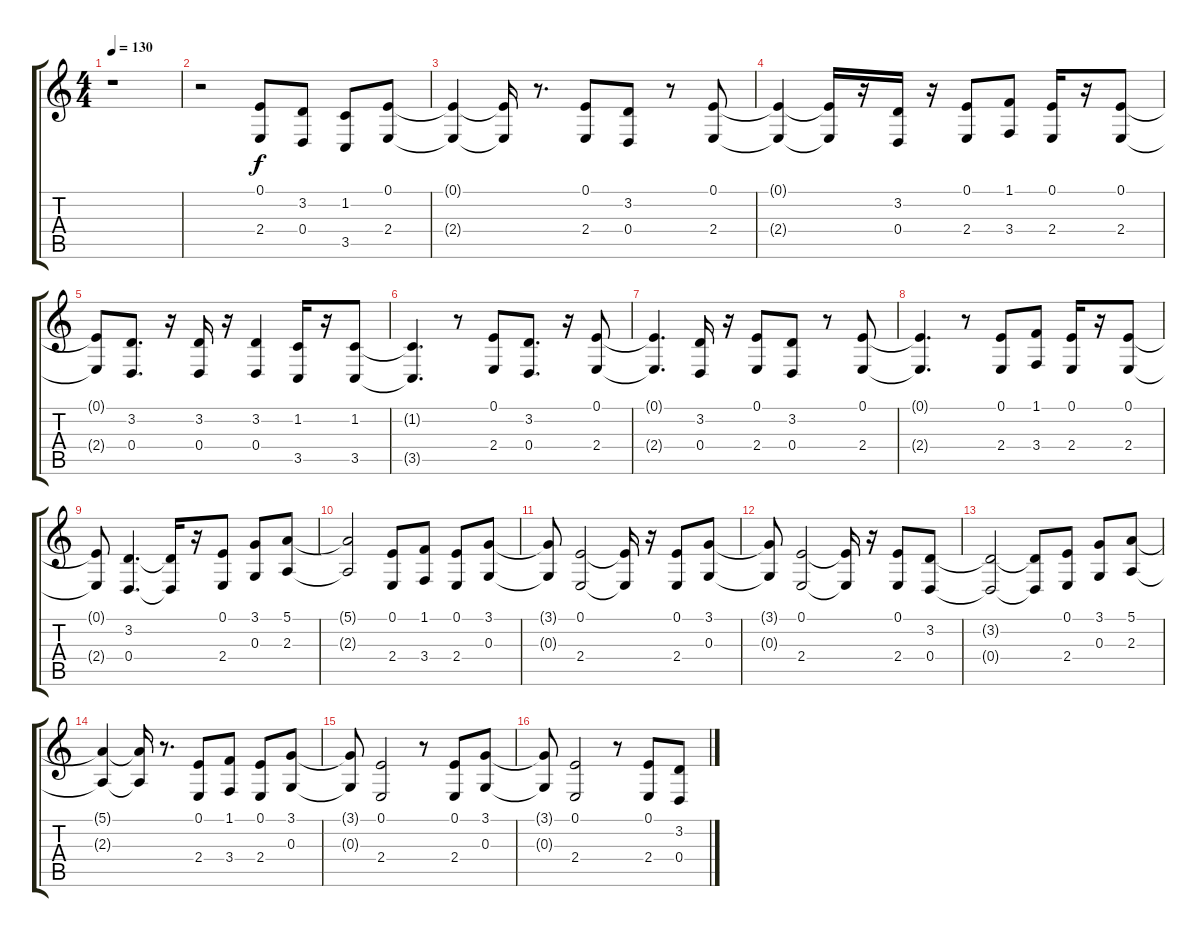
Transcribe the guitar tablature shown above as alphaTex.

\track "" {instrument lead5charang}
\staff {score tabs}
\tuning (E4 B3 G3 D3 A2 E2) {hide}
\ts (4 4)
\tempo 130
\clef g2
\ks c
r.1{dy f} |
r.2 (0.1 2.4).8 (3.2 0.4).8 (1.2 3.5).8 (0.1 2.4).8 |
(0.1{t} 2.4{t}).4 (0.1{t} 2.4{t}).16 r.8{d} (0.1 2.4).8 (3.2 0.4).8 r.8 (0.1 2.4).8 |
(0.1{t} 2.4{t}).4 (0.1{t} 2.4{t}).16 r.16 (3.2 0.4).16 r.16 (0.1 2.4).8 (1.1 3.4).8 (0.1 2.4).16 r.16 (0.1 2.4).8 |
(0.1{t} 2.4{t}).8 (3.2 0.4).8{d} r.16 (3.2 0.4).16 r.16 (3.2 0.4).4 (1.2 3.5).16 r.16 (1.2 3.5).8 |
(1.2{t} 3.5{t}).4{d} r.8 (0.1 2.4).8 (3.2 0.4).8{d} r.16 (0.1 2.4).8 |
(0.1{t} 2.4{t}).4{d} (3.2 0.4).16 r.16 (0.1 2.4).8 (3.2 0.4).8 r.8 (0.1 2.4).8 |
(0.1{t} 2.4{t}).4{d} r.8 (0.1 2.4).8 (1.1 3.4).8 (0.1 2.4).16 r.16 (0.1 2.4).8 |
(0.1{t} 2.4{t}).8 (3.2 0.4).4{d} (3.2{t} 0.4{t}).16 r.16 (0.1 2.4).8 (3.1 0.3).8 (5.1 2.3).8 |
(5.1{t} 2.3{t}).2 (0.1 2.4).8 (1.1 3.4).8 (0.1 2.4).8 (3.1 0.3).8 |
(3.1{t} 0.3{t}).8 (0.1 2.4).2 (0.1{t} 2.4{t}).16 r.16 (0.1 2.4).8 (3.1 0.3).8 |
(3.1{t} 0.3{t}).8 (0.1 2.4).2 (0.1{t} 2.4{t}).16 r.16 (0.1 2.4).8 (3.2 0.4).8 |
(3.2{t} 0.4{t}).2 (3.2{t} 0.4{t}).8 (0.1 2.4).8 (3.1 0.3).8 (5.1 2.3).8 |
(5.1{t} 2.3{t}).4 (5.1{t} 2.3{t}).16 r.8{d} (0.1 2.4).8 (1.1 3.4).8 (0.1 2.4).8 (3.1 0.3).8 |
(3.1{t} 0.3{t}).8 (0.1 2.4).2 r.8 (0.1 2.4).8 (3.1 0.3).8 |
(3.1{t} 0.3{t}).8 (0.1 2.4).2 r.8 (0.1 2.4).8 (3.2 0.4).8
